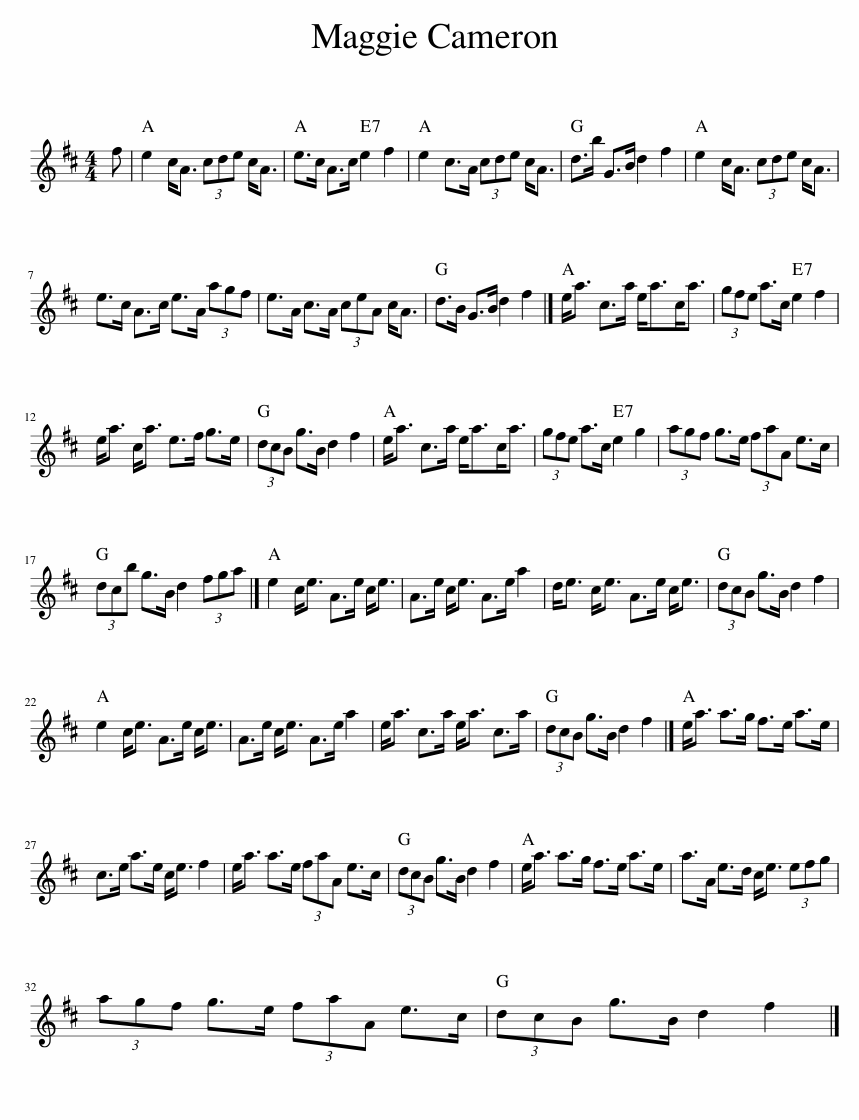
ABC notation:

X:1
L:1/8
M:4/4
I:linebreak $
K:D
V:1 treble
V:1
 f | e2 c<A (3cde c<A | e>c A>c e2 f2 | e2 c>A (3cde c<A | d>b G>B d2 f2 | %5
 e2 c<A (3cde c<A |$ e>c A>c e>A (3agf | e>A c>A (3ceA c<A | d>B G>B d2 f2 |] e<a c>a e<ac<a | %10
 (3gfe a>c e2 f2 |$ e<a c<a e>f g>e | (3dcB g>B d2 f2 | e<a c>a e<ac<a | (3gfe a>c e2 g2 | %15
 (3agf g>e (3faA e>c |$ (3dcb g>B d2 (3fga |] e2 c<e A>e c<e | A>e c<e A>e a2 | d<e c<e A>e c<e | %20
 (3dcB g>B d2 f2 |$ e2 c<e A>e c<e | A>e c<e A>e a2 | e<a c>a e<a c>a | (3dcB g>B d2 f2 |] %25
 e<a a>g f>e a>e |$ c>e a>e c<e f2 | e<a a>e (3faA e>c | (3dcB g>B d2 f2 | e<a a>g f>e a>e | %30
 a>A e>d c<e (3efg |$ (3agf g>e (3faA e>c | (3dcB g>B d2 f2 |] %33
